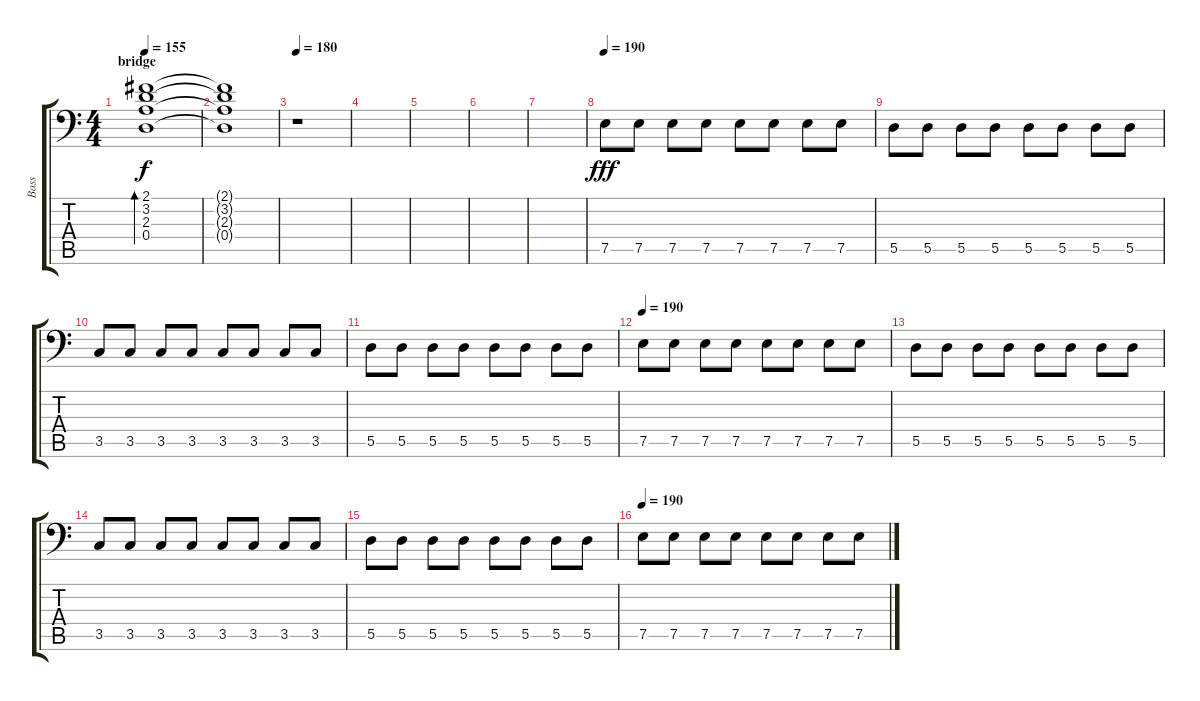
\track ("Bass" "Bass") {instrument electricbassfinger}
\staff {score tabs}
\tuning (E3 B2 G2 D2 A1 E1) {hide}
\ts (4 4)
\section ("" "bridge")
\tempo 155
\clef f4
\ks c
(2.1 3.2 2.3 0.4).1{bd 480 dy f} |
(2.1{t} 3.2{t} 2.3{t} 0.4{t}).1 |
\tempo 180
r.1 |
|
|
|
|
\tempo 190
7.5.8{dy fff} 7.5.8 7.5.8 7.5.8 7.5.8 7.5.8 7.5.8 7.5.8 |
5.5.8 5.5.8 5.5.8 5.5.8 5.5.8 5.5.8 5.5.8 5.5.8 |
3.5.8 3.5.8 3.5.8 3.5.8 3.5.8 3.5.8 3.5.8 3.5.8 |
5.5.8 5.5.8 5.5.8 5.5.8 5.5.8 5.5.8 5.5.8 5.5.8 |
\tempo 190
7.5.8 7.5.8 7.5.8 7.5.8 7.5.8 7.5.8 7.5.8 7.5.8 |
5.5.8 5.5.8 5.5.8 5.5.8 5.5.8 5.5.8 5.5.8 5.5.8 |
3.5.8 3.5.8 3.5.8 3.5.8 3.5.8 3.5.8 3.5.8 3.5.8 |
5.5.8 5.5.8 5.5.8 5.5.8 5.5.8 5.5.8 5.5.8 5.5.8 |
\tempo 190
7.5.8 7.5.8 7.5.8 7.5.8 7.5.8 7.5.8 7.5.8 7.5.8
